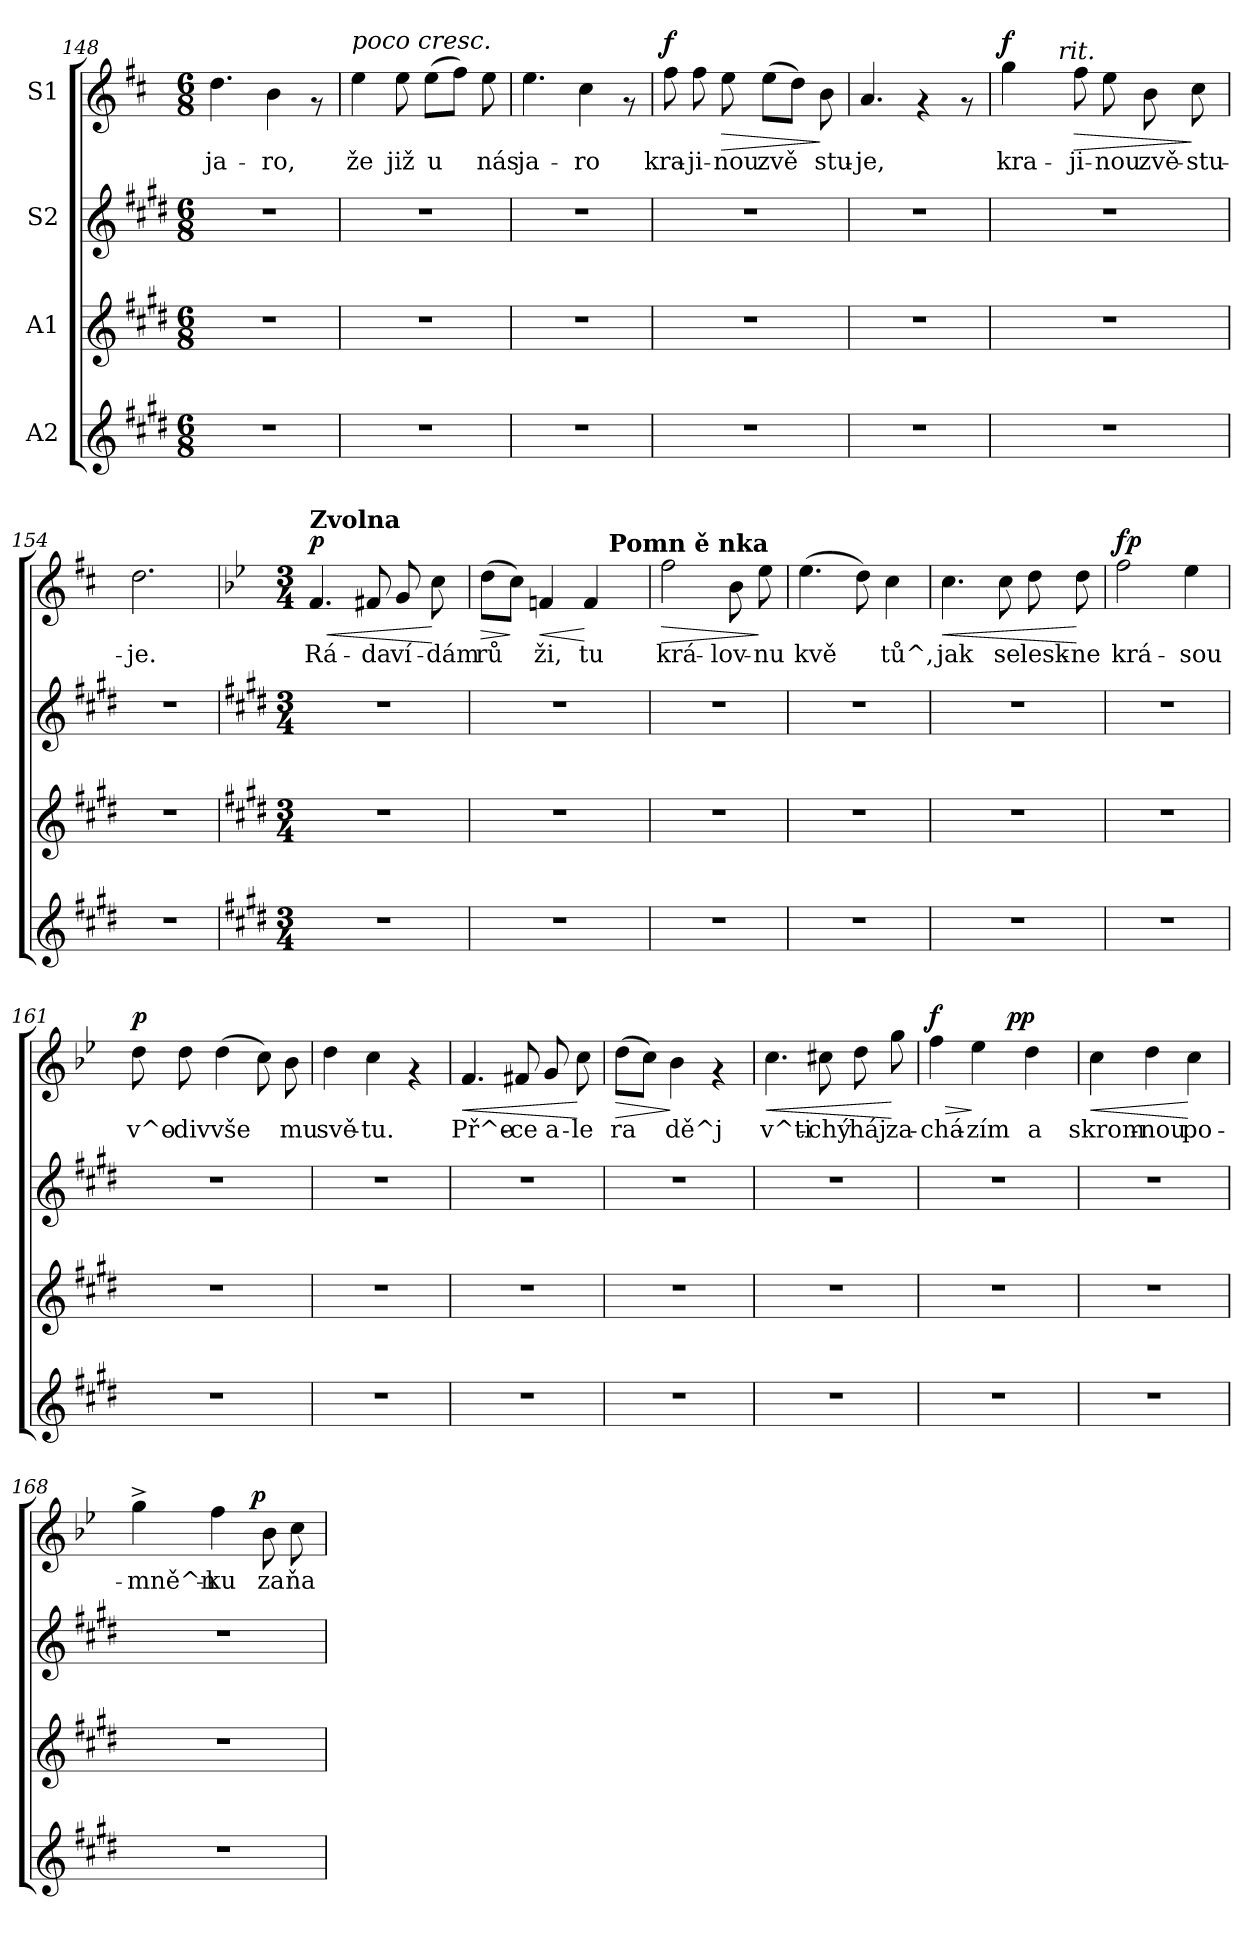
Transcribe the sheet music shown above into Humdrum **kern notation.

**kern	**kern	**kern	**kern	**text	**dynam
*part4	*part3	*part2	*part1	*part1	*part1
*staff4	*staff3	*staff2	*staff1	*staff1	*staff1
*I"A2	*I"A1	*I"S2	*I"S1	*	*
*clefG2	*clefG2	*clefG2	*clefG2	*	*
*k[f#c#g#d#]	*k[f#c#g#d#]	*k[f#c#g#d#]	*k[f#c#]	*	*
*E:	*E:	*E:	*D:	*	*
*M6/8	*M6/8	*M6/8	*M6/8	*	*
=148	=148	=148	=148	=148	=148
!	!	!	!	!LO:LY:b:cj	!
2.r	2.r	2.r	4.dd\	ja-	.
!	!	!	!	!LO:LY:b:cj	!
.	.	.	4b\	-ro,	.
.	.	.	8rf	.	.
=149	=149	=149	=149	=149	=149
!	!	!	!LO:TX:a:i:t=poco cresc.	!	!
!	!	!	!	!LO:LY:b:cj	!
2.r	2.r	2.r	4ee\	že	.
!	!	!	!	!LO:LY:b:cj	!
.	.	.	8ee\	již	.
!	!	!	!	!LO:LY:b:cj	!
.	.	.	(>8ee\L	u	.
!	!	!	!	!LO:LY:b:cj	!
.	.	.	8ff#\J)	.	.
!	!	!	!	!LO:LY:b:cj	!
.	.	.	8ee\	nás	.
=150	=150	=150	=150	=150	=150
!	!	!	!	!LO:LY:b:cj	!
2.r	2.r	2.r	4.ee\	ja-	.
!	!	!	!	!LO:LY:b:cj	!
.	.	.	4cc#\	-ro	.
.	.	.	8rf	.	.
!!LO:LB:g=z
=151	=151	=151	=151	=151	=151
!	!	!	!	!LO:LY:b:cj	!LO:DY:a
2.r	2.r	2.r	8ff#\	kra-	f
!	!	!	!	!LO:LY:b:cj	!
.	.	.	8ff#\	-ji-	.
!	!	!	!	!LO:LY:b:cj	!LO:HP:b
.	.	.	8ee\	-nou	>
!	!	!	!	!LO:LY:b:cj	!
.	.	.	(>8ee\L	zvě-	.
!	!	!	!	!LO:LY:b:cj	!
.	.	.	8dd\J)	--	.
!	!	!	!	!LO:LY:b:cj	!
.	.	.	8b\	-stu-	]
=152	=152	=152	=152	=152	=152
!	!	!	!	!LO:LY:b:cj	!
2.r	2.r	2.r	4.a/	-je,	.
.	.	.	4rf	.	.
.	.	.	8rf	.	.
=153	=153	=153	=153	=153	=153
!	!	!	!	!LO:LY:b:cj	!LO:DY:a
*	*	*	*^	*	*
2.r	2.r	2.r	4gg\	8ryy	kra-	f
.	.	.	.	16ryy	.	.
.	.	.	.	64ryy	.	.
!	!	!	!	!LO:TX:a:i:t=rit.	!	!
.	.	.	.	2ryy	.	.
!	!	!	!	!	!LO:LY:b:cj	!LO:HP:b
.	.	.	8ff#\	.	-ji-	>
!	!	!	!	!	!LO:LY:b:cj	!
.	.	.	8ee\	.	-nou	.
!	!	!	!	!	!LO:LY:b:cj	!
.	.	.	8b\	.	zvě-	.
!	!	!	!	!	!LO:LY:b:cj	!
.	.	.	8cc#\	.	-stu-	]
.	.	.	.	32.ryy	.	.
=154	=154	=154	=154	=154	=154	=154
!	!	!	!	!	!LO:LY:b:cj	!
*	*	*	*v	*v	*	*
2.r	2.r	2.r	2.dd\	-je.	.
!!LO:LB:g=z
=155!	=155!	=155!	=155!	=155!	=155!
*	*	*	*k[b-e-]	*	*
*	*	*	*B-:	*	*
*M3/4	*M3/4	*M3/4	*M3/4	*	*
!	!	!	!LO:TX:a:B:t=Zvolna	!	!
!	!	!	!	!LO:LY:b:cj	!LO:HP:b
!	!	!	!	!	!LO:DY:n=1:a
2.r	2.r	2.r	4.f/	Rá-	< p
!	!	!	!	!LO:LY:b:cj	!
.	.	.	8f#X/	-da	.
!	!	!	!	!LO:LY:b:cj	!
.	.	.	8g/	ví-	.
!	!	!	!	!LO:LY:b:cj	!
.	.	.	8cc\	-dám	[
=156	=156	=156	=156	=156	=156
!	!	!	!	!LO:LY:b:cj	!LO:HP:b
*	*	*	*^	*	*
2.r	2.r	2.r	(>8dd\L	2ryy	rů-	>
!	!	!	!	!	!LO:LY:b:cj	!
.	.	.	8cc\J)	.	--	]
!	!	!	!	!	!LO:LY:b:cj	!LO:HP:b
.	.	.	4fn/	.	-ži,	<
!	!	!	!	!	!LO:LY:b:cj	!
.	.	.	4f/	16.ryy	tu	[
!	!	!	!	!LO:TX:a:B:t=Pomn ě nka	!	!
.	.	.	.	8ryy	.	.
.	.	.	.	32ryy	.	.
=157	=157	=157	=157	=157	=157	=157
!	!	!	!	!	!LO:LY:b:cj	!LO:HP:b
*	*	*	*v	*v	*	*
2.r	2.r	2.r	2ff\	krá-	>
!	!	!	!	!LO:LY:b:cj	!
.	.	.	8b-\	-lov-	.
!	!	!	!	!LO:LY:b:cj	!
.	.	.	8ee-\	-nu	]
=158	=158	=158	=158	=158	=158
!	!	!	!	!LO:LY:b:cj	!
2.r	2.r	2.r	(>4.ee-\	kvě-	.
!	!	!	!	!LO:LY:b:cj	!
.	.	.	8dd\)	--	.
!	!	!	!	!LO:LY:b:cj	!
.	.	.	4cc\	-tů^,	.
=159	=159	=159	=159	=159	=159
!	!	!	!	!LO:LY:b:cj	!LO:HP:b
2.r	2.r	2.r	4.cc\	jak	<
!	!	!	!	!LO:LY:b:cj	!
.	.	.	8cc\	se	.
!	!	!	!	!LO:LY:b:cj	!
.	.	.	8dd\	lesk-	.
!	!	!	!	!LO:LY:b:cj	!
.	.	.	8dd\	-ne	[
!!LO:LB:g=z
=160	=160	=160	=160	=160	=160
!	!	!	!	!LO:LY:b:cj	!LO:DY:a
2.r	2.r	2.r	2ff\	krá-	fp
!	!	!	!	!LO:LY:b:cj	!
.	.	.	4ee-\	-sou	.
=161	=161	=161	=161	=161	=161
!	!	!	!	!LO:LY:b:cj	!LO:DY:a
2.r	2.r	2.r	8dd\	v^o-	p
!	!	!	!	!LO:LY:b:cj	!
.	.	.	8dd\	-div	.
!	!	!	!	!LO:LY:b:cj	!
.	.	.	(>4dd\	vše-	.
!	!	!	!	!LO:LY:b:cj	!
.	.	.	8cc\)	--	.
!	!	!	!	!LO:LY:b:cj	!
.	.	.	8b-\	-mu	.
=162	=162	=162	=162	=162	=162
!	!	!	!	!LO:LY:b:cj	!
2.r	2.r	2.r	4dd\	svě-	.
!	!	!	!	!LO:LY:b:cj	!
.	.	.	4cc\	-tu.	.
.	.	.	4rf	.	.
=163	=163	=163	=163	=163	=163
!	!	!	!	!LO:LY:b:cj	!LO:HP:b
2.r	2.r	2.r	4.f/	Př^e-	<
!	!	!	!	!LO:LY:b:cj	!
.	.	.	8f#X/	-ce	.
!	!	!	!	!LO:LY:b:cj	!
.	.	.	8g/	a-	.
!	!	!	!	!LO:LY:b:cj	!
.	.	.	8cc\	-le	[
=164	=164	=164	=164	=164	=164
!	!	!	!	!LO:LY:b:cj	!LO:HP:b
2.r	2.r	2.r	(>8dd\L	ra-	>
!	!	!	!	!LO:LY:b:cj	!
.	.	.	8cc\J)	--	.
!	!	!	!	!LO:LY:b:cj	!
.	.	.	4b-\	-dě^j	]
.	.	.	4rf	.	.
!!LO:PB:g=z
=165	=165	=165	=165	=165	=165
!	!	!	!	!LO:LY:b:cj	!LO:HP:b
2.r	2.r	2.r	4.cc\	v^ti-	<
!	!	!	!	!LO:LY:b:cj	!
.	.	.	8cc#X\	-chý	.
!	!	!	!	!LO:LY:b:cj	!
.	.	.	8dd\	háj	.
!	!	!	!	!LO:LY:b:cj	!
.	.	.	8gg\	za-	[
=166	=166	=166	=166	=166	=166
!	!	!	!	!LO:LY:b:cj	!LO:HP:b
!	!	!	!	!	!LO:DY:n=1:a
*	*	*	*^	*	*
2.r	2.r	2.r	4ff\	4..ryy	-chá-	> f
!	!	!	!	!	!LO:LY:b:cj	!
.	.	.	4ee-\	.	-zím	]
!	!	!	!	!	!	!LO:DY:n=2:a
.	.	.	.	4ryy	.	pp
!	!	!	!	!	!LO:LY:b:cj	!
.	.	.	4dd\	.	a	.
.	.	.	.	16ryy	.	.
=167	=167	=167	=167	=167	=167	=167
!	!	!	!	!	!LO:LY:b:cj	!LO:HP:b
*	*	*	*v	*v	*	*
2.r	2.r	2.r	4cc\	skrom-	<
!	!	!	!	!LO:LY:b:cj	!
.	.	.	4dd\	-nou	.
!	!	!	!	!LO:LY:b:cj	!
.	.	.	4cc\	po-	[
=168	=168	=168	=168	=168	=168
!	!	!	!	!LO:LY:b:cj	!
*	*	*	*^	*	*
2.r	2.r	2.r	4gg^>\	4...ryy	-mně^n-	.
!	!	!	!	!	!LO:LY:b:cj	!
.	.	.	4ff\	.	-ku	.
!	!	!	!	!	!	!LO:DY:a
.	.	.	.	4ryy	.	p
!	!	!	!	!	!LO:LY:b:cj	!
.	.	.	8b-\	.	za	.
!	!	!	!	!	!LO:LY:b:cj	!
.	.	.	8cc\	.	ňa-	.
.	.	.	.	32ryy	.	.
*	*	*	*v	*v	*	*
=	=	=	=	=	=
*-	*-	*-	*-	*-	*-
